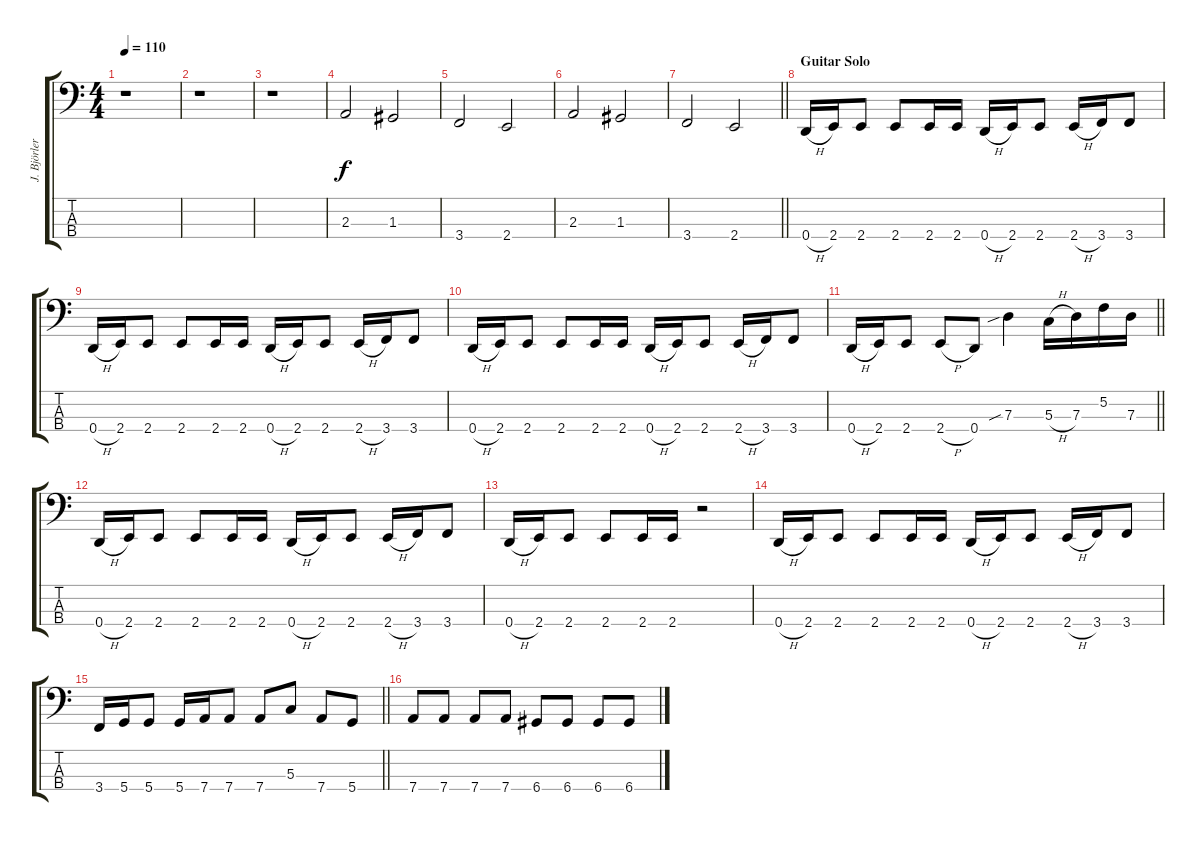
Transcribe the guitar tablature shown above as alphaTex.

\track ("J. Björler" "J. Björler") {instrument electricbassfinger}
\staff {score tabs}
\tuning (F2 C2 G1 D1) {hide}
\ts (4 4)
\tempo 110
\clef f4
\ks c
r.1{dy f} |
r.1 |
r.1 |
2.3.2 1.3.2 |
3.4.2 2.4.2 |
2.3.2 1.3.2 |
\barLineRight lightlight
3.4.2 2.4.2 |
\section ("" "Guitar Solo")
0.4{h}.16 2.4.16 2.4.8 2.4.8 2.4.16 2.4.16 0.4{h}.16 2.4.16 2.4.8 2.4{h}.16 3.4.16 3.4.8 |
0.4{h}.16 2.4.16 2.4.8 2.4.8 2.4.16 2.4.16 0.4{h}.16 2.4.16 2.4.8 2.4{h}.16 3.4.16 3.4.8 |
0.4{h}.16 2.4.16 2.4.8 2.4.8 2.4.16 2.4.16 0.4{h}.16 2.4.16 2.4.8 2.4{h}.16 3.4.16 3.4.8 |
\barLineRight lightlight
0.4{h}.16 2.4.16 2.4.8 2.4{h}.8 0.4.8 7.3{sib}.4 5.3{h}.16 7.3.16 5.2.16 7.3.16 |
0.4{h}.16 2.4.16 2.4.8 2.4.8 2.4.16 2.4.16 0.4{h}.16 2.4.16 2.4.8 2.4{h}.16 3.4.16 3.4.8 |
0.4{h}.16 2.4.16 2.4.8 2.4.8 2.4.16 2.4.16 r.2 |
0.4{h}.16 2.4.16 2.4.8 2.4.8 2.4.16 2.4.16 0.4{h}.16 2.4.16 2.4.8 2.4{h}.16 3.4.16 3.4.8 |
\barLineRight lightlight
3.4.16 5.4.16 5.4.8 5.4.16 7.4.16 7.4.8 7.4.8 5.3.8 7.4.8 5.4.8 |
7.4.8 7.4.8 7.4.8 7.4.8 6.4.8 6.4.8 6.4.8 6.4.8
